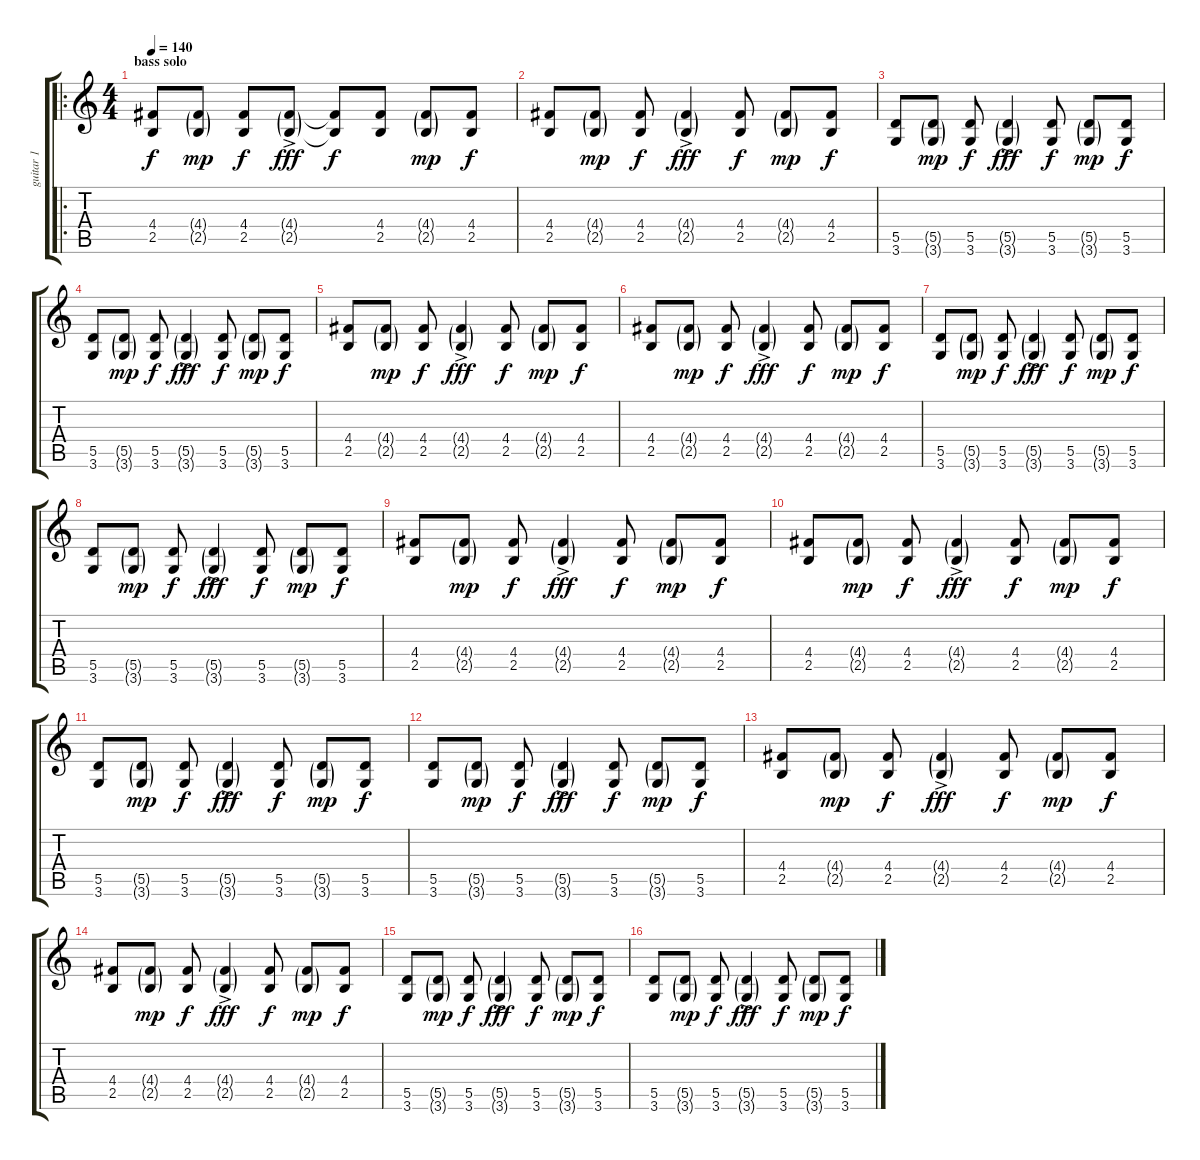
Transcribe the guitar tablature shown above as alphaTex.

\track ("guitar 1" "guitar 1") {instrument electricguitarmuted}
\staff {score tabs}
\tuning (E4 B3 G3 D3 A2 E2) {hide}
\ro
\ts (4 4)
\section ("" "bass solo")
\tempo 140
\clef g2
\ks c
(4.4 2.5).8{dy f instrument electricguitarmuted} (4.4{g} 2.5{g}).8{dy mp} (4.4 2.5).8{dy f} (4.4{g} 2.5{g ac}).8{dy fff} (4.4{t} 2.5{t}).8{dy f} (4.4 2.5).8 (4.4{g} 2.5{g}).8{dy mp} (4.4 2.5).8{dy f} |
(4.4 2.5).8 (4.4{g} 2.5{g}).8{dy mp} (4.4 2.5).8{dy f} (4.4{g} 2.5{g ac}).4{dy fff} (4.4 2.5).8{dy f} (4.4{g} 2.5{g}).8{dy mp} (4.4 2.5).8{dy f} |
(5.5 3.6).8 (5.5{g} 3.6{g}).8{dy mp} (5.5 3.6).8{dy f} (5.5{g} 3.6{g ac}).4{dy fff} (5.5 3.6).8{dy f} (5.5{g} 3.6{g}).8{dy mp} (5.5 3.6).8{dy f} |
(5.5 3.6).8 (5.5{g} 3.6{g}).8{dy mp} (5.5 3.6).8{dy f} (5.5{g} 3.6{g ac}).4{dy fff} (5.5 3.6).8{dy f} (5.5{g} 3.6{g}).8{dy mp} (5.5 3.6).8{dy f} |
(4.4 2.5).8 (4.4{g} 2.5{g}).8{dy mp} (4.4 2.5).8{dy f} (4.4{g} 2.5{g ac}).4{dy fff} (4.4 2.5).8{dy f} (4.4{g} 2.5{g}).8{dy mp} (4.4 2.5).8{dy f} |
(4.4 2.5).8 (4.4{g} 2.5{g}).8{dy mp} (4.4 2.5).8{dy f} (4.4{g} 2.5{g ac}).4{dy fff} (4.4 2.5).8{dy f} (4.4{g} 2.5{g}).8{dy mp} (4.4 2.5).8{dy f} |
(5.5 3.6).8 (5.5{g} 3.6{g}).8{dy mp} (5.5 3.6).8{dy f} (5.5{g} 3.6{g ac}).4{dy fff} (5.5 3.6).8{dy f} (5.5{g} 3.6{g}).8{dy mp} (5.5 3.6).8{dy f} |
(5.5 3.6).8 (5.5{g} 3.6{g}).8{dy mp} (5.5 3.6).8{dy f} (5.5{g} 3.6{g ac}).4{dy fff} (5.5 3.6).8{dy f} (5.5{g} 3.6{g}).8{dy mp} (5.5 3.6).8{dy f} |
(4.4 2.5).8 (4.4{g} 2.5{g}).8{dy mp} (4.4 2.5).8{dy f} (4.4{g} 2.5{g ac}).4{dy fff} (4.4 2.5).8{dy f} (4.4{g} 2.5{g}).8{dy mp} (4.4 2.5).8{dy f} |
(4.4 2.5).8 (4.4{g} 2.5{g}).8{dy mp} (4.4 2.5).8{dy f} (4.4{g} 2.5{g ac}).4{dy fff} (4.4 2.5).8{dy f} (4.4{g} 2.5{g}).8{dy mp} (4.4 2.5).8{dy f} |
(5.5 3.6).8 (5.5{g} 3.6{g}).8{dy mp} (5.5 3.6).8{dy f} (5.5{g} 3.6{g ac}).4{dy fff} (5.5 3.6).8{dy f} (5.5{g} 3.6{g}).8{dy mp} (5.5 3.6).8{dy f} |
(5.5 3.6).8 (5.5{g} 3.6{g}).8{dy mp} (5.5 3.6).8{dy f} (5.5{g} 3.6{g ac}).4{dy fff} (5.5 3.6).8{dy f} (5.5{g} 3.6{g}).8{dy mp} (5.5 3.6).8{dy f} |
(4.4 2.5).8 (4.4{g} 2.5{g}).8{dy mp} (4.4 2.5).8{dy f} (4.4{g} 2.5{g ac}).4{dy fff} (4.4 2.5).8{dy f} (4.4{g} 2.5{g}).8{dy mp} (4.4 2.5).8{dy f} |
(4.4 2.5).8 (4.4{g} 2.5{g}).8{dy mp} (4.4 2.5).8{dy f} (4.4{g} 2.5{g ac}).4{dy fff} (4.4 2.5).8{dy f} (4.4{g} 2.5{g}).8{dy mp} (4.4 2.5).8{dy f} |
(5.5 3.6).8 (5.5{g} 3.6{g}).8{dy mp} (5.5 3.6).8{dy f} (5.5{g} 3.6{g ac}).4{dy fff} (5.5 3.6).8{dy f} (5.5{g} 3.6{g}).8{dy mp} (5.5 3.6).8{dy f} |
(5.5 3.6).8 (5.5{g} 3.6{g}).8{dy mp} (5.5 3.6).8{dy f} (5.5{g} 3.6{g ac}).4{dy fff} (5.5 3.6).8{dy f} (5.5{g} 3.6{g}).8{dy mp} (5.5 3.6).8{dy f}
